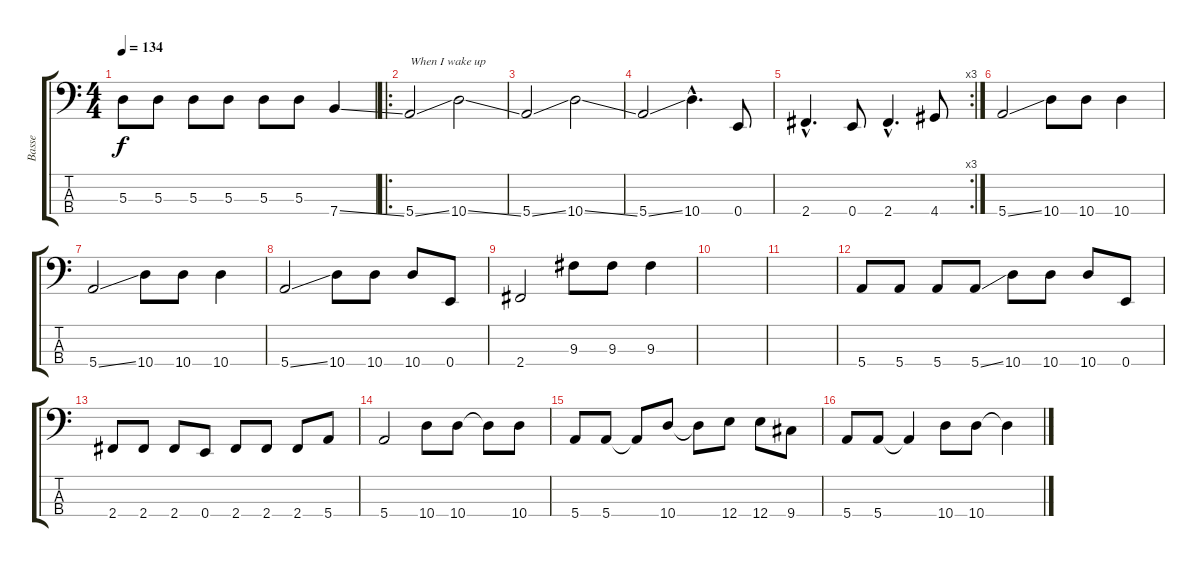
\track ("Basse" "Basse") {instrument electricbassfinger}
\staff {score tabs}
\tuning (G2 D2 A1 E1) {hide}
\ts (4 4)
\tempo 134
\clef f4
\ks c
5.3.8{dy f} 5.3.8 5.3.8 5.3.8 5.3.8 5.3.8 7.4{ss}.4 |
\ro
5.4{ss}.2{txt "When I wake up"} 10.4{ss}.2 |
5.4{ss}.2 10.4{ss}.2 |
5.4{ss}.2 10.4{hac}.4{d} 0.4.8 |
\rc 3
2.4{hac}.4{d} 0.4.8 2.4{hac}.4{d} 4.4.8 |
5.4{ss}.2 10.4.8 10.4.8 10.4.4 |
5.4{ss}.2 10.4.8 10.4.8 10.4.4 |
5.4{ss}.2 10.4.8 10.4.8 10.4.8 0.4.8 |
2.4.2 9.3.8 9.3.8 9.3.4 |
|
|
5.4.8 5.4.8 5.4.8 5.4{ss}.8 10.4.8 10.4.8 10.4.8 0.4.8 |
2.4.8 2.4.8 2.4.8 0.4.8 2.4.8 2.4.8 2.4.8 5.4.8 |
5.4.2 10.4.8 10.4.8 10.4{t}.8 10.4.8 |
5.4.8 5.4.8 5.4{t}.8 10.4.8 10.4{t}.8 12.4.8 12.4.8 9.4.8 |
5.4.8 5.4.8 5.4{t}.4 10.4.8 10.4.8 10.4{t}.4
